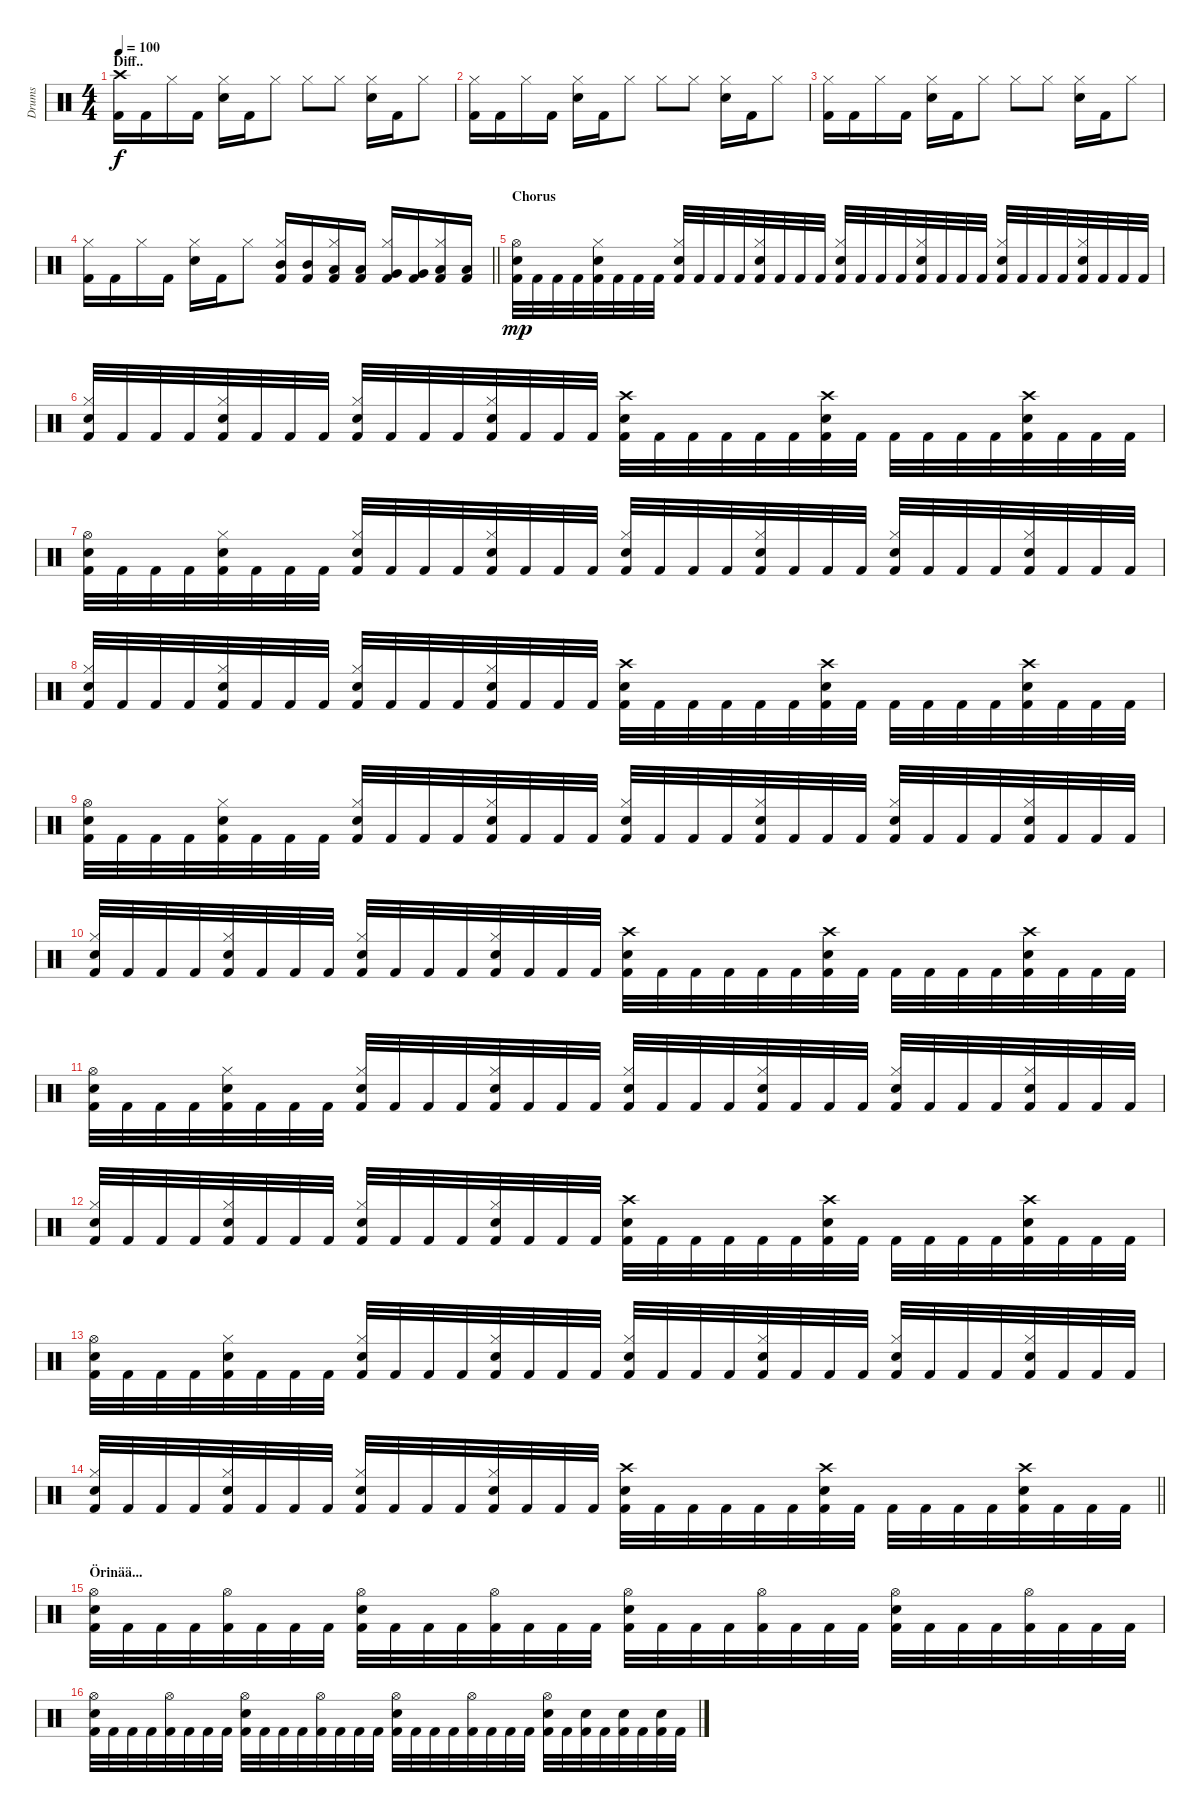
\track ("Drums" "Drums") {instrument percussion}
\staff {score}
\articulation defaults
\ts (4 4)
\section ("" "Diff..")
\tempo 100
\clef neutral
\ks c
("Crash high (hit)" "Kick (hit) 2").16{dy f} "Kick (hit) 2".16 "Hi-Hat (closed)".16 "Kick (hit) 2".16 ("Hi-Hat (closed)" "Electric Snare (hit)").16 "Kick (hit) 2".16 "Hi-Hat (closed)".8 "Hi-Hat (closed)".8 "Hi-Hat (closed)".8 ("Hi-Hat (closed)" "Electric Snare (hit)").16 "Kick (hit) 2".16 "Hi-Hat (closed)".8 |
("Hi-Hat (closed)" "Kick (hit) 2").16 "Kick (hit) 2".16 "Hi-Hat (closed)".16 "Kick (hit) 2".16 ("Hi-Hat (closed)" "Electric Snare (hit)").16 "Kick (hit) 2".16 "Hi-Hat (closed)".8 "Hi-Hat (closed)".8 "Hi-Hat (closed)".8 ("Hi-Hat (closed)" "Electric Snare (hit)").16 "Kick (hit) 2".16 "Hi-Hat (closed)".8 |
("Hi-Hat (closed)" "Kick (hit) 2").16 "Kick (hit) 2".16 "Hi-Hat (closed)".16 "Kick (hit) 2".16 ("Hi-Hat (closed)" "Electric Snare (hit)").16 "Kick (hit) 2".16 "Hi-Hat (closed)".8 "Hi-Hat (closed)".8 "Hi-Hat (closed)".8 ("Hi-Hat (closed)" "Electric Snare (hit)").16 "Kick (hit) 2".16 "Hi-Hat (closed)".8 |
\barLineRight lightlight
("Hi-Hat (closed)" "Kick (hit) 2").16 "Kick (hit) 2".16 "Hi-Hat (closed)".16 "Kick (hit) 2".16 ("Hi-Hat (closed)" "Electric Snare (hit)").16 "Kick (hit) 2".16 "Hi-Hat (closed)".8 ("Hi-Hat (closed)" "Mid Tom (hit)" "Kick (hit) 2").16 ("Mid Tom (hit)" "Kick (hit) 2").16 ("Hi-Hat (closed)" "Low Tom (hit)" "Kick (hit) 2").16 ("Low Tom (hit)" "Kick (hit) 2").16 ("Hi-Hat (closed)" "Very Low Tom (hit)" "Kick (hit) 2").16 ("Very Low Tom (hit)" "Kick (hit) 2").16 ("Hi-Hat (closed)" "Low Floor Tom (hit)" "Kick (hit) 2").16 ("Low Floor Tom (hit)" "Kick (hit) 2").16 |
\section ("" "Chorus")
("Hi-Hat (open)" "Electric Snare (hit)" "Kick (hit) 2").32{dy mp} "Kick (hit) 2".32 "Kick (hit) 2".32 "Kick (hit) 2".32 ("Hi-Hat (closed)" "Electric Snare (hit)" "Kick (hit) 2").32 "Kick (hit) 2".32 "Kick (hit) 2".32 "Kick (hit) 2".32 ("Hi-Hat (closed)" "Electric Snare (hit)" "Kick (hit) 2").32 "Kick (hit) 2".32 "Kick (hit) 2".32 "Kick (hit) 2".32 ("Hi-Hat (closed)" "Electric Snare (hit)" "Kick (hit) 2").32 "Kick (hit) 2".32 "Kick (hit) 2".32 "Kick (hit) 2".32 ("Hi-Hat (closed)" "Electric Snare (hit)" "Kick (hit) 2").32 "Kick (hit) 2".32 "Kick (hit) 2".32 "Kick (hit) 2".32 ("Hi-Hat (closed)" "Electric Snare (hit)" "Kick (hit) 2").32 "Kick (hit) 2".32 "Kick (hit) 2".32 "Kick (hit) 2".32 ("Hi-Hat (closed)" "Electric Snare (hit)" "Kick (hit) 2").32 "Kick (hit) 2".32 "Kick (hit) 2".32 "Kick (hit) 2".32 ("Hi-Hat (closed)" "Electric Snare (hit)" "Kick (hit) 2").32 "Kick (hit) 2".32 "Kick (hit) 2".32 "Kick (hit) 2".32 |
("Hi-Hat (closed)" "Electric Snare (hit)" "Kick (hit) 2").32 "Kick (hit) 2".32 "Kick (hit) 2".32 "Kick (hit) 2".32 ("Hi-Hat (closed)" "Electric Snare (hit)" "Kick (hit) 2").32 "Kick (hit) 2".32 "Kick (hit) 2".32 "Kick (hit) 2".32 ("Hi-Hat (closed)" "Electric Snare (hit)" "Kick (hit) 2").32 "Kick (hit) 2".32 "Kick (hit) 2".32 "Kick (hit) 2".32 ("Hi-Hat (closed)" "Electric Snare (hit)" "Kick (hit) 2").32 "Kick (hit) 2".32 "Kick (hit) 2".32 "Kick (hit) 2".32 ("Crash high (hit)" "Electric Snare (hit)" "Kick (hit) 2").32 "Kick (hit) 2".32 "Kick (hit) 2".32 "Kick (hit) 2".32 "Kick (hit) 2".32 "Kick (hit) 2".32 ("Crash high (hit)" "Electric Snare (hit)" "Kick (hit) 2").32 "Kick (hit) 2".32 "Kick (hit) 2".32 "Kick (hit) 2".32 "Kick (hit) 2".32 "Kick (hit) 2".32 ("Crash high (hit)" "Electric Snare (hit)" "Kick (hit) 2").32 "Kick (hit) 2".32 "Kick (hit) 2".32 "Kick (hit) 2".32 |
("Hi-Hat (open)" "Electric Snare (hit)" "Kick (hit) 2").32 "Kick (hit) 2".32 "Kick (hit) 2".32 "Kick (hit) 2".32 ("Hi-Hat (closed)" "Electric Snare (hit)" "Kick (hit) 2").32 "Kick (hit) 2".32 "Kick (hit) 2".32 "Kick (hit) 2".32 ("Hi-Hat (closed)" "Electric Snare (hit)" "Kick (hit) 2").32 "Kick (hit) 2".32 "Kick (hit) 2".32 "Kick (hit) 2".32 ("Hi-Hat (closed)" "Electric Snare (hit)" "Kick (hit) 2").32 "Kick (hit) 2".32 "Kick (hit) 2".32 "Kick (hit) 2".32 ("Hi-Hat (closed)" "Electric Snare (hit)" "Kick (hit) 2").32 "Kick (hit) 2".32 "Kick (hit) 2".32 "Kick (hit) 2".32 ("Hi-Hat (closed)" "Electric Snare (hit)" "Kick (hit) 2").32 "Kick (hit) 2".32 "Kick (hit) 2".32 "Kick (hit) 2".32 ("Hi-Hat (closed)" "Electric Snare (hit)" "Kick (hit) 2").32 "Kick (hit) 2".32 "Kick (hit) 2".32 "Kick (hit) 2".32 ("Hi-Hat (closed)" "Electric Snare (hit)" "Kick (hit) 2").32 "Kick (hit) 2".32 "Kick (hit) 2".32 "Kick (hit) 2".32 |
("Hi-Hat (closed)" "Electric Snare (hit)" "Kick (hit) 2").32 "Kick (hit) 2".32 "Kick (hit) 2".32 "Kick (hit) 2".32 ("Hi-Hat (closed)" "Electric Snare (hit)" "Kick (hit) 2").32 "Kick (hit) 2".32 "Kick (hit) 2".32 "Kick (hit) 2".32 ("Hi-Hat (closed)" "Electric Snare (hit)" "Kick (hit) 2").32 "Kick (hit) 2".32 "Kick (hit) 2".32 "Kick (hit) 2".32 ("Hi-Hat (closed)" "Electric Snare (hit)" "Kick (hit) 2").32 "Kick (hit) 2".32 "Kick (hit) 2".32 "Kick (hit) 2".32 ("Crash high (hit)" "Electric Snare (hit)" "Kick (hit) 2").32 "Kick (hit) 2".32 "Kick (hit) 2".32 "Kick (hit) 2".32 "Kick (hit) 2".32 "Kick (hit) 2".32 ("Crash high (hit)" "Electric Snare (hit)" "Kick (hit) 2").32 "Kick (hit) 2".32 "Kick (hit) 2".32 "Kick (hit) 2".32 "Kick (hit) 2".32 "Kick (hit) 2".32 ("Crash high (hit)" "Electric Snare (hit)" "Kick (hit) 2").32 "Kick (hit) 2".32 "Kick (hit) 2".32 "Kick (hit) 2".32 |
("Hi-Hat (open)" "Electric Snare (hit)" "Kick (hit) 2").32 "Kick (hit) 2".32 "Kick (hit) 2".32 "Kick (hit) 2".32 ("Hi-Hat (closed)" "Electric Snare (hit)" "Kick (hit) 2").32 "Kick (hit) 2".32 "Kick (hit) 2".32 "Kick (hit) 2".32 ("Hi-Hat (closed)" "Electric Snare (hit)" "Kick (hit) 2").32 "Kick (hit) 2".32 "Kick (hit) 2".32 "Kick (hit) 2".32 ("Hi-Hat (closed)" "Electric Snare (hit)" "Kick (hit) 2").32 "Kick (hit) 2".32 "Kick (hit) 2".32 "Kick (hit) 2".32 ("Hi-Hat (closed)" "Electric Snare (hit)" "Kick (hit) 2").32 "Kick (hit) 2".32 "Kick (hit) 2".32 "Kick (hit) 2".32 ("Hi-Hat (closed)" "Electric Snare (hit)" "Kick (hit) 2").32 "Kick (hit) 2".32 "Kick (hit) 2".32 "Kick (hit) 2".32 ("Hi-Hat (closed)" "Electric Snare (hit)" "Kick (hit) 2").32 "Kick (hit) 2".32 "Kick (hit) 2".32 "Kick (hit) 2".32 ("Hi-Hat (closed)" "Electric Snare (hit)" "Kick (hit) 2").32 "Kick (hit) 2".32 "Kick (hit) 2".32 "Kick (hit) 2".32 |
("Hi-Hat (closed)" "Electric Snare (hit)" "Kick (hit) 2").32 "Kick (hit) 2".32 "Kick (hit) 2".32 "Kick (hit) 2".32 ("Hi-Hat (closed)" "Electric Snare (hit)" "Kick (hit) 2").32 "Kick (hit) 2".32 "Kick (hit) 2".32 "Kick (hit) 2".32 ("Hi-Hat (closed)" "Electric Snare (hit)" "Kick (hit) 2").32 "Kick (hit) 2".32 "Kick (hit) 2".32 "Kick (hit) 2".32 ("Hi-Hat (closed)" "Electric Snare (hit)" "Kick (hit) 2").32 "Kick (hit) 2".32 "Kick (hit) 2".32 "Kick (hit) 2".32 ("Crash high (hit)" "Electric Snare (hit)" "Kick (hit) 2").32 "Kick (hit) 2".32 "Kick (hit) 2".32 "Kick (hit) 2".32 "Kick (hit) 2".32 "Kick (hit) 2".32 ("Crash high (hit)" "Electric Snare (hit)" "Kick (hit) 2").32 "Kick (hit) 2".32 "Kick (hit) 2".32 "Kick (hit) 2".32 "Kick (hit) 2".32 "Kick (hit) 2".32 ("Crash high (hit)" "Electric Snare (hit)" "Kick (hit) 2").32 "Kick (hit) 2".32 "Kick (hit) 2".32 "Kick (hit) 2".32 |
("Hi-Hat (open)" "Electric Snare (hit)" "Kick (hit) 2").32 "Kick (hit) 2".32 "Kick (hit) 2".32 "Kick (hit) 2".32 ("Hi-Hat (closed)" "Electric Snare (hit)" "Kick (hit) 2").32 "Kick (hit) 2".32 "Kick (hit) 2".32 "Kick (hit) 2".32 ("Hi-Hat (closed)" "Electric Snare (hit)" "Kick (hit) 2").32 "Kick (hit) 2".32 "Kick (hit) 2".32 "Kick (hit) 2".32 ("Hi-Hat (closed)" "Electric Snare (hit)" "Kick (hit) 2").32 "Kick (hit) 2".32 "Kick (hit) 2".32 "Kick (hit) 2".32 ("Hi-Hat (closed)" "Electric Snare (hit)" "Kick (hit) 2").32 "Kick (hit) 2".32 "Kick (hit) 2".32 "Kick (hit) 2".32 ("Hi-Hat (closed)" "Electric Snare (hit)" "Kick (hit) 2").32 "Kick (hit) 2".32 "Kick (hit) 2".32 "Kick (hit) 2".32 ("Hi-Hat (closed)" "Electric Snare (hit)" "Kick (hit) 2").32 "Kick (hit) 2".32 "Kick (hit) 2".32 "Kick (hit) 2".32 ("Hi-Hat (closed)" "Electric Snare (hit)" "Kick (hit) 2").32 "Kick (hit) 2".32 "Kick (hit) 2".32 "Kick (hit) 2".32 |
("Hi-Hat (closed)" "Electric Snare (hit)" "Kick (hit) 2").32 "Kick (hit) 2".32 "Kick (hit) 2".32 "Kick (hit) 2".32 ("Hi-Hat (closed)" "Electric Snare (hit)" "Kick (hit) 2").32 "Kick (hit) 2".32 "Kick (hit) 2".32 "Kick (hit) 2".32 ("Hi-Hat (closed)" "Electric Snare (hit)" "Kick (hit) 2").32 "Kick (hit) 2".32 "Kick (hit) 2".32 "Kick (hit) 2".32 ("Hi-Hat (closed)" "Electric Snare (hit)" "Kick (hit) 2").32 "Kick (hit) 2".32 "Kick (hit) 2".32 "Kick (hit) 2".32 ("Crash high (hit)" "Electric Snare (hit)" "Kick (hit) 2").32 "Kick (hit) 2".32 "Kick (hit) 2".32 "Kick (hit) 2".32 "Kick (hit) 2".32 "Kick (hit) 2".32 ("Crash high (hit)" "Electric Snare (hit)" "Kick (hit) 2").32 "Kick (hit) 2".32 "Kick (hit) 2".32 "Kick (hit) 2".32 "Kick (hit) 2".32 "Kick (hit) 2".32 ("Crash high (hit)" "Electric Snare (hit)" "Kick (hit) 2").32 "Kick (hit) 2".32 "Kick (hit) 2".32 "Kick (hit) 2".32 |
("Hi-Hat (open)" "Electric Snare (hit)" "Kick (hit) 2").32 "Kick (hit) 2".32 "Kick (hit) 2".32 "Kick (hit) 2".32 ("Hi-Hat (closed)" "Electric Snare (hit)" "Kick (hit) 2").32 "Kick (hit) 2".32 "Kick (hit) 2".32 "Kick (hit) 2".32 ("Hi-Hat (closed)" "Electric Snare (hit)" "Kick (hit) 2").32 "Kick (hit) 2".32 "Kick (hit) 2".32 "Kick (hit) 2".32 ("Hi-Hat (closed)" "Electric Snare (hit)" "Kick (hit) 2").32 "Kick (hit) 2".32 "Kick (hit) 2".32 "Kick (hit) 2".32 ("Hi-Hat (closed)" "Electric Snare (hit)" "Kick (hit) 2").32 "Kick (hit) 2".32 "Kick (hit) 2".32 "Kick (hit) 2".32 ("Hi-Hat (closed)" "Electric Snare (hit)" "Kick (hit) 2").32 "Kick (hit) 2".32 "Kick (hit) 2".32 "Kick (hit) 2".32 ("Hi-Hat (closed)" "Electric Snare (hit)" "Kick (hit) 2").32 "Kick (hit) 2".32 "Kick (hit) 2".32 "Kick (hit) 2".32 ("Hi-Hat (closed)" "Electric Snare (hit)" "Kick (hit) 2").32 "Kick (hit) 2".32 "Kick (hit) 2".32 "Kick (hit) 2".32 |
\barLineRight lightlight
("Hi-Hat (closed)" "Electric Snare (hit)" "Kick (hit) 2").32 "Kick (hit) 2".32 "Kick (hit) 2".32 "Kick (hit) 2".32 ("Hi-Hat (closed)" "Electric Snare (hit)" "Kick (hit) 2").32 "Kick (hit) 2".32 "Kick (hit) 2".32 "Kick (hit) 2".32 ("Hi-Hat (closed)" "Electric Snare (hit)" "Kick (hit) 2").32 "Kick (hit) 2".32 "Kick (hit) 2".32 "Kick (hit) 2".32 ("Hi-Hat (closed)" "Electric Snare (hit)" "Kick (hit) 2").32 "Kick (hit) 2".32 "Kick (hit) 2".32 "Kick (hit) 2".32 ("Crash high (hit)" "Electric Snare (hit)" "Kick (hit) 2").32 "Kick (hit) 2".32 "Kick (hit) 2".32 "Kick (hit) 2".32 "Kick (hit) 2".32 "Kick (hit) 2".32 ("Crash high (hit)" "Electric Snare (hit)" "Kick (hit) 2").32 "Kick (hit) 2".32 "Kick (hit) 2".32 "Kick (hit) 2".32 "Kick (hit) 2".32 "Kick (hit) 2".32 ("Crash high (hit)" "Electric Snare (hit)" "Kick (hit) 2").32 "Kick (hit) 2".32 "Kick (hit) 2".32 "Kick (hit) 2".32 |
\section ("" "Örinää...")
("Hi-Hat (open)" "Electric Snare (hit)" "Kick (hit) 2").32 "Kick (hit) 2".32 "Kick (hit) 2".32 "Kick (hit) 2".32 ("Hi-Hat (open)" "Kick (hit) 2").32 "Kick (hit) 2".32 "Kick (hit) 2".32 "Kick (hit) 2".32 ("Hi-Hat (open)" "Electric Snare (hit)" "Kick (hit) 2").32 "Kick (hit) 2".32 "Kick (hit) 2".32 "Kick (hit) 2".32 ("Hi-Hat (open)" "Kick (hit) 2").32 "Kick (hit) 2".32 "Kick (hit) 2".32 "Kick (hit) 2".32 ("Hi-Hat (open)" "Electric Snare (hit)" "Kick (hit) 2").32 "Kick (hit) 2".32 "Kick (hit) 2".32 "Kick (hit) 2".32 ("Hi-Hat (open)" "Kick (hit) 2").32 "Kick (hit) 2".32 "Kick (hit) 2".32 "Kick (hit) 2".32 ("Hi-Hat (open)" "Electric Snare (hit)" "Kick (hit) 2").32 "Kick (hit) 2".32 "Kick (hit) 2".32 "Kick (hit) 2".32 ("Hi-Hat (open)" "Kick (hit) 2").32 "Kick (hit) 2".32 "Kick (hit) 2".32 "Kick (hit) 2".32 |
("Hi-Hat (open)" "Electric Snare (hit)" "Kick (hit) 2").32 "Kick (hit) 2".32 "Kick (hit) 2".32 "Kick (hit) 2".32 ("Hi-Hat (open)" "Kick (hit) 2").32 "Kick (hit) 2".32 "Kick (hit) 2".32 "Kick (hit) 2".32 ("Hi-Hat (open)" "Electric Snare (hit)" "Kick (hit) 2").32 "Kick (hit) 2".32 "Kick (hit) 2".32 "Kick (hit) 2".32 ("Hi-Hat (open)" "Kick (hit) 2").32 "Kick (hit) 2".32 "Kick (hit) 2".32 "Kick (hit) 2".32 ("Hi-Hat (open)" "Electric Snare (hit)" "Kick (hit) 2").32 "Kick (hit) 2".32 "Kick (hit) 2".32 "Kick (hit) 2".32 ("Hi-Hat (open)" "Kick (hit) 2").32 "Kick (hit) 2".32 "Kick (hit) 2".32 "Kick (hit) 2".32 ("Hi-Hat (open)" "Electric Snare (hit)" "Kick (hit) 2").32 "Kick (hit) 2".32 ("Electric Snare (hit)" "Kick (hit) 2").32 "Kick (hit) 2".32 ("Electric Snare (hit)" "Kick (hit) 2").32 "Kick (hit) 2".32 ("Electric Snare (hit)" "Kick (hit) 2").32 "Kick (hit) 2".32
